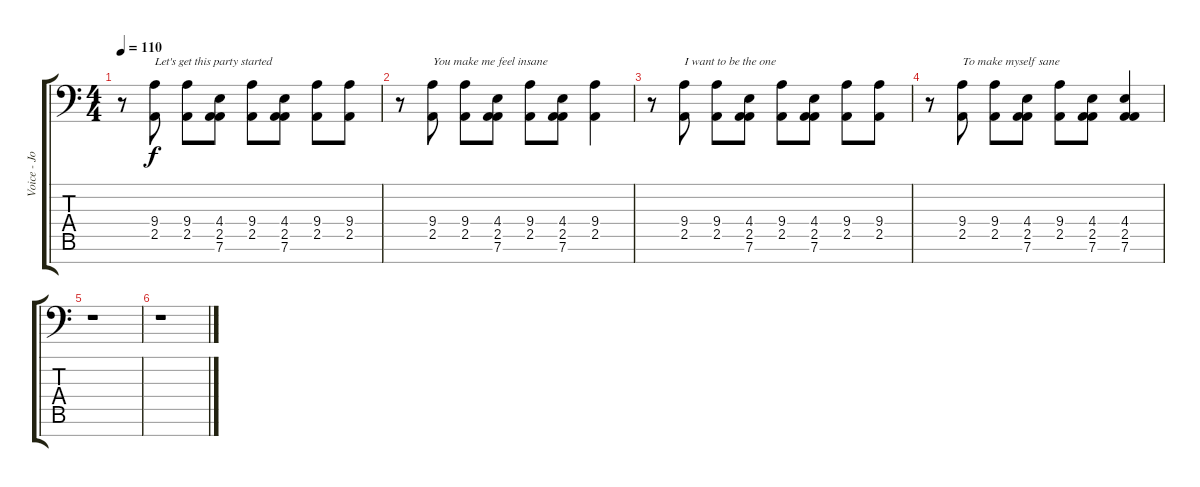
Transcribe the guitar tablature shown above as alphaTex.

\track ("Voice - Jonathan Davis" "Voice - Jo") {instrument bagpipe}
\staff {score tabs}
\tuning (D4 A3 F3 C3 G2 D2 A1) {hide}
\ts (4 4)
\tempo 110
\clef f4
\ks c
r.8{dy f} (9.4 2.5).8{txt "Let's get this party started"} (9.4 2.5).8 (4.4 2.5 7.6).8 (9.4 2.5).8 (4.4 2.5 7.6).8 (9.4 2.5).8 (9.4 2.5).8 |
r.8 (9.4 2.5).8{txt "You make me feel insane"} (9.4 2.5).8 (4.4 2.5 7.6).8 (9.4 2.5).8 (4.4 2.5 7.6).8 (9.4 2.5).4 |
r.8 (9.4 2.5).8{txt "I want to be the one"} (9.4 2.5).8 (4.4 2.5 7.6).8 (9.4 2.5).8 (4.4 2.5 7.6).8 (9.4 2.5).8 (9.4 2.5).8 |
r.8 (9.4 2.5).8{txt "To make myself sane"} (9.4 2.5).8 (4.4 2.5 7.6).8 (9.4 2.5).8 (4.4 2.5 7.6).8 (4.4 2.5 7.6).4 |
r.1 |
r.1
